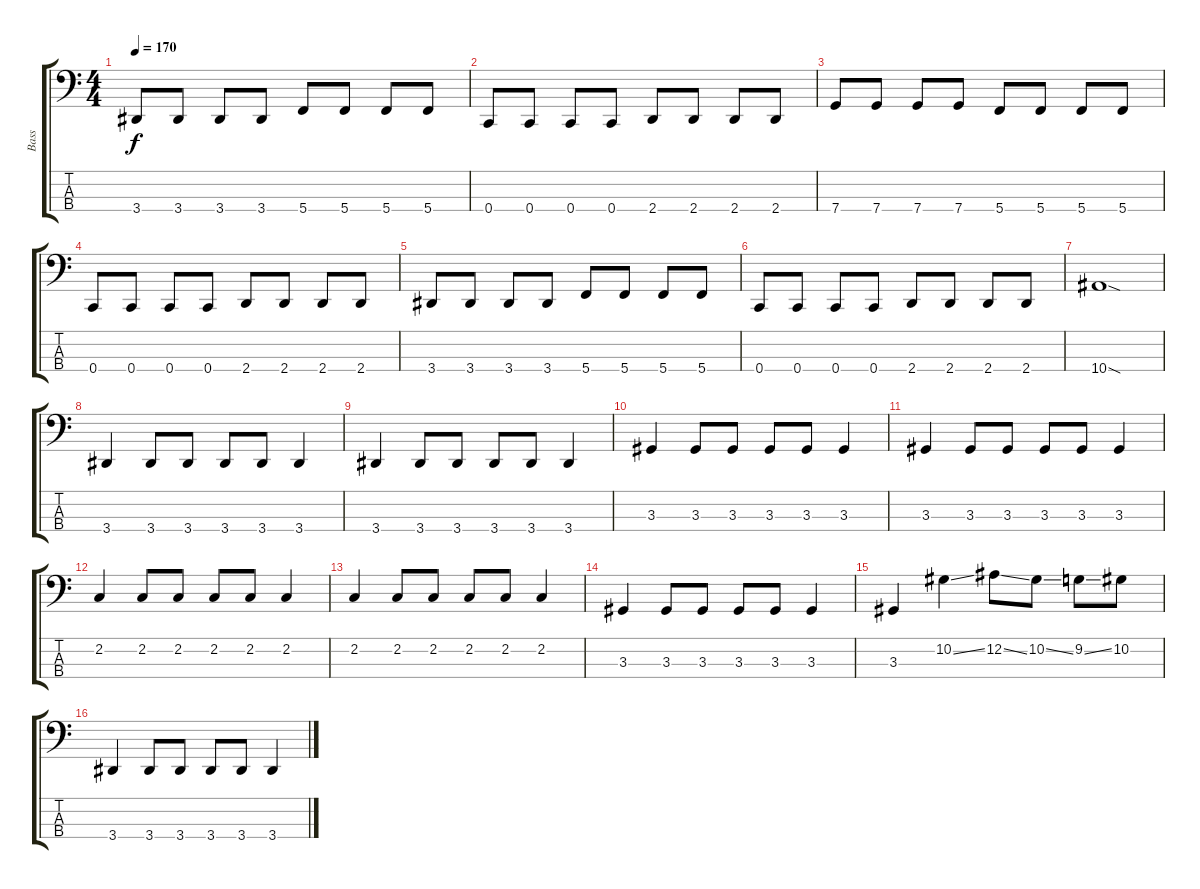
\track ("Bass" "Bass") {instrument electricbassfinger}
\staff {score tabs}
\tuning (Eb2 Bb1 F1 C1) {hide}
\ts (4 4)
\tempo 170
\clef f4
\ks c
3.4.8{dy f} 3.4.8 3.4.8 3.4.8 5.4.8 5.4.8 5.4.8 5.4.8 |
0.4.8 0.4.8 0.4.8 0.4.8 2.4.8 2.4.8 2.4.8 2.4.8 |
7.4.8 7.4.8 7.4.8 7.4.8 5.4.8 5.4.8 5.4.8 5.4.8 |
0.4.8 0.4.8 0.4.8 0.4.8 2.4.8 2.4.8 2.4.8 2.4.8 |
3.4.8 3.4.8 3.4.8 3.4.8 5.4.8 5.4.8 5.4.8 5.4.8 |
0.4.8 0.4.8 0.4.8 0.4.8 2.4.8 2.4.8 2.4.8 2.4.8 |
10.4{sod}.1 |
3.4.4 3.4.8 3.4.8 3.4.8 3.4.8 3.4.4 |
3.4.4 3.4.8 3.4.8 3.4.8 3.4.8 3.4.4 |
3.3.4 3.3.8 3.3.8 3.3.8 3.3.8 3.3.4 |
3.3.4 3.3.8 3.3.8 3.3.8 3.3.8 3.3.4 |
2.2.4 2.2.8 2.2.8 2.2.8 2.2.8 2.2.4 |
2.2.4 2.2.8 2.2.8 2.2.8 2.2.8 2.2.4 |
3.3.4 3.3.8 3.3.8 3.3.8 3.3.8 3.3.4 |
3.3.4 10.2{ss}.4 12.2{ss}.8 10.2{ss}.8 9.2{ss}.8 10.2.8 |
3.4.4 3.4.8 3.4.8 3.4.8 3.4.8 3.4.4
